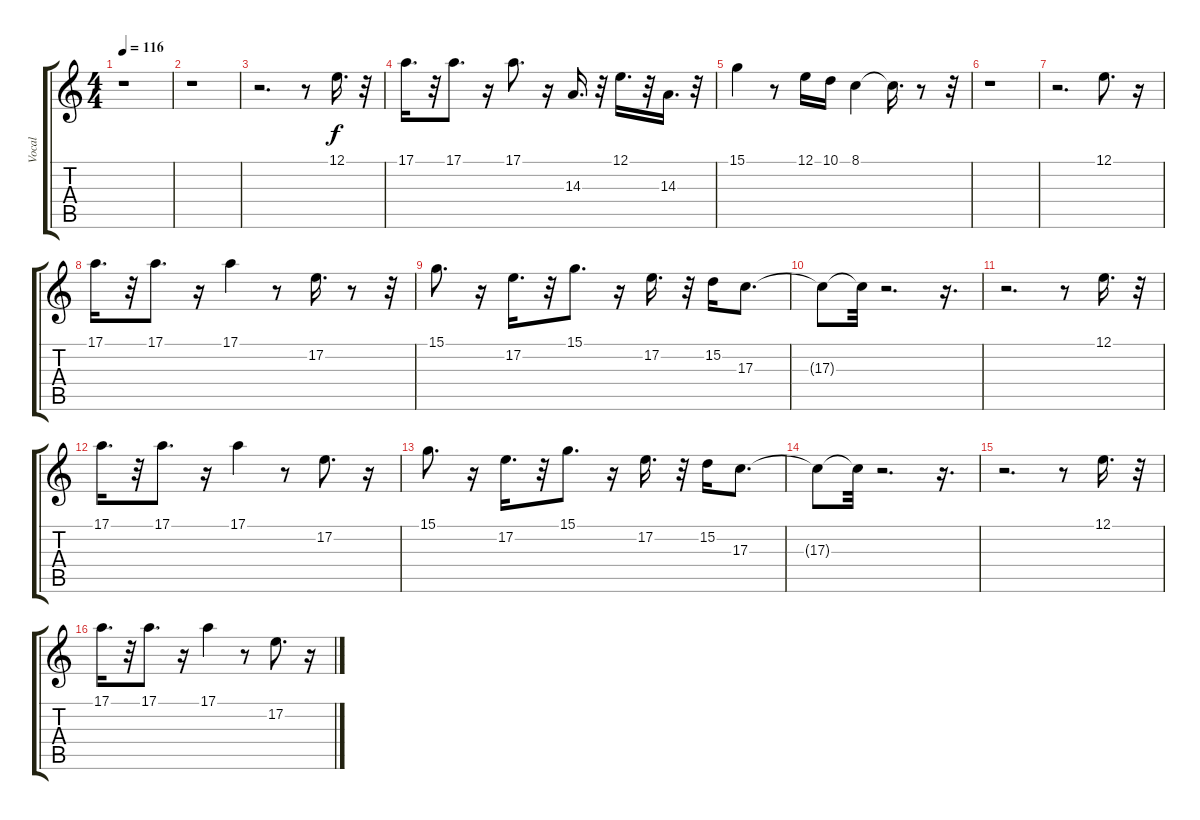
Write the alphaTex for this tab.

\track ("Vocal" "Vocal") {instrument fx4atmosphere}
\staff {score tabs}
\tuning (E4 B3 G3 D3 A2 E2) {hide}
\ts (4 4)
\tempo 116
\clef g2
\ks c
r.1{dy f} |
r.1 |
r.2{d} r.8 12.1.16{d} r.32 |
17.1.16{d} r.32 17.1.8{d} r.16 17.1.8{d} r.16 14.3.16{d} r.32 12.1.16{d} r.32 14.3.16{d} r.32 |
15.1.4 r.8 12.1.16 10.1.16 8.1.4 8.1{t}.16{d} r.8 r.32 |
r.1 |
r.2{d} 12.1.8{d} r.16 |
17.1.16{d} r.32 17.1.8{d} r.16 17.1.4 r.8 17.2.16{d} r.8 r.32 |
15.1.8{d} r.16 17.2.16{d} r.32 15.1.8{d} r.16 17.2.16{d} r.32 15.2.16 17.3.8{d} |
17.3{t}.8 17.3{t}.32 r.2{d} r.16{d} |
r.2{d} r.8 12.1.16{d} r.32 |
17.1.16{d} r.32 17.1.8{d} r.16 17.1.4 r.8 17.2.8{d} r.16 |
15.1.8{d} r.16 17.2.16{d} r.32 15.1.8{d} r.16 17.2.16{d} r.32 15.2.16 17.3.8{d} |
17.3{t}.8 17.3{t}.32 r.2{d} r.16{d} |
r.2{d} r.8 12.1.16{d} r.32 |
17.1.16{d} r.32 17.1.8{d} r.16 17.1.4 r.8 17.2.8{d} r.16
